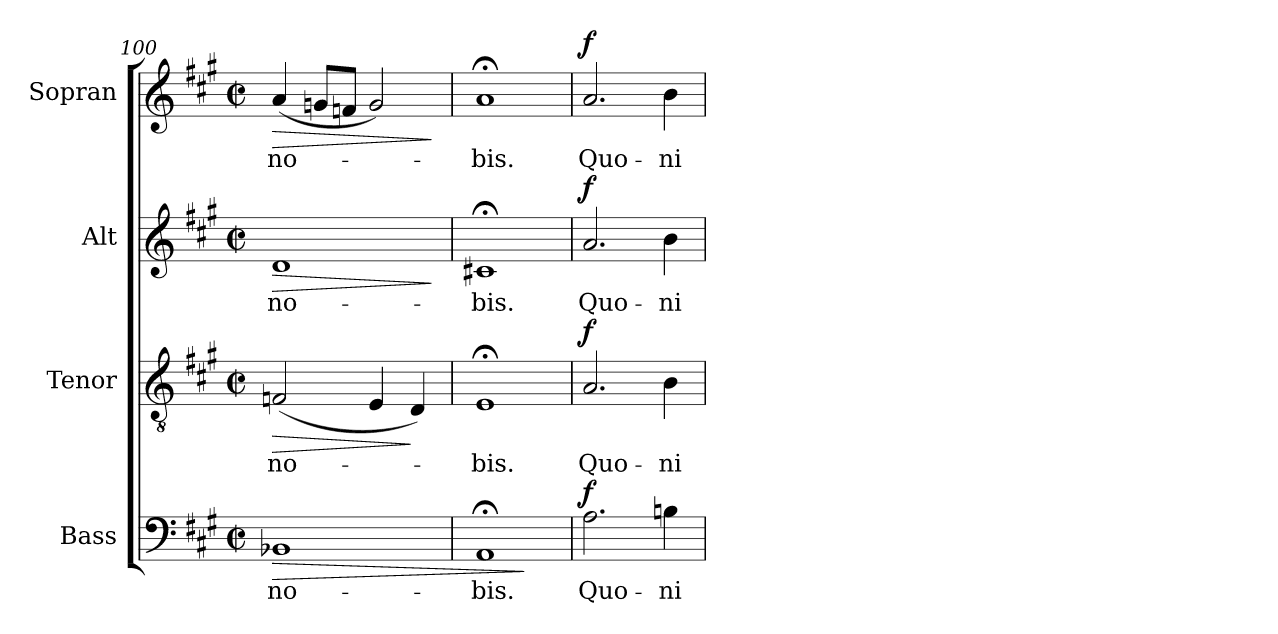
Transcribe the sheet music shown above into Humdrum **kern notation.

**kern	**text	**dynam	**kern	**text	**dynam	**kern	**text	**dynam	**kern	**text	**dynam
*part4	*part4	*part4	*part3	*part3	*part3	*part2	*part2	*part2	*part1	*part1	*part1
*staff4	*staff4	*staff4	*staff3	*staff3	*staff3	*staff2	*staff2	*staff2	*staff1	*staff1	*staff1
*I"Bass	*	*	*I"Tenor	*	*	*I"Alt	*	*	*I"Sopran	*	*
*I'B.	*	*	*I'T.	*	*	*I'A.	*	*	*I'S.	*	*
*clefF4	*	*	*clefGv2	*	*	*clefG2	*	*	*clefG2	*	*
*k[f#c#g#]	*	*	*k[f#c#g#]	*	*	*k[f#c#g#]	*	*	*k[f#c#g#]	*	*
*A:	*	*	*A:	*	*	*A:	*	*	*A:	*	*
*M2/2	*	*	*M2/2	*	*	*M2/2	*	*	*M2/2	*	*
*met(c|)	*	*	*met(c|)	*	*	*met(c|)	*	*	*met(c|)	*	*
=100	=100	=100	=100	=100	=100	=100	=100	=100	=100	=100	=100
!	!LO:LY:b	!LO:HP:b	!	!LO:LY:b	!LO:HP:b	!	!LO:LY:b	!LO:HP:b	!	!LO:LY:b	!LO:HP:b
1BB-X	no-	>	(<2Fn/	no-	>	1d	no-	>	(<4a/	no-	>
.	.	.	.	.	.	.	.	.	8gn/L	.	.
.	.	.	.	.	.	.	.	.	8fn/J	.	.
.	.	.	4E/	.	.	.	.	.	2g/)	.	.
.	.	.	4D/)	.	]	.	.	.	.	.	.
.	.	.	.	.	.	.	.	]	.	.	]
=101	=101	=101	=101	=101	=101	=101	=101	=101	=101	=101	=101
!	!LO:LY:b	!	!	!LO:LY:b	!	!	!LO:LY:b	!	!	!LO:LY:b	!
1AA;<	-bis.	.	1E;<	-bis.	.	1c#X;<	-bis.	.	1a;<	-bis.	.
.	.	]	.	.	.	.	.	.	.	.	.
=102	=102	=102	=102	=102	=102	=102	=102	=102	=102	=102	=102
!	!LO:LY:b	!LO:DY:a	!	!LO:LY:b	!LO:DY:a	!	!LO:LY:b	!LO:DY:a	!	!LO:LY:b	!LO:DY:a
2.A\	Quo-	f	2.A/	Quo-	f	2.a/	Quo-	f	2.a/	Quo-	f
!	!LO:LY:b	!	!	!LO:LY:b	!	!	!LO:LY:b	!	!	!LO:LY:b	!
4Bn\	-ni-	.	4B\	-ni-	.	4b\	-ni-	.	4b\	-ni-	.
=	=	=	=	=	=	=	=	=	=	=	=
*-	*-	*-	*-	*-	*-	*-	*-	*-	*-	*-	*-
